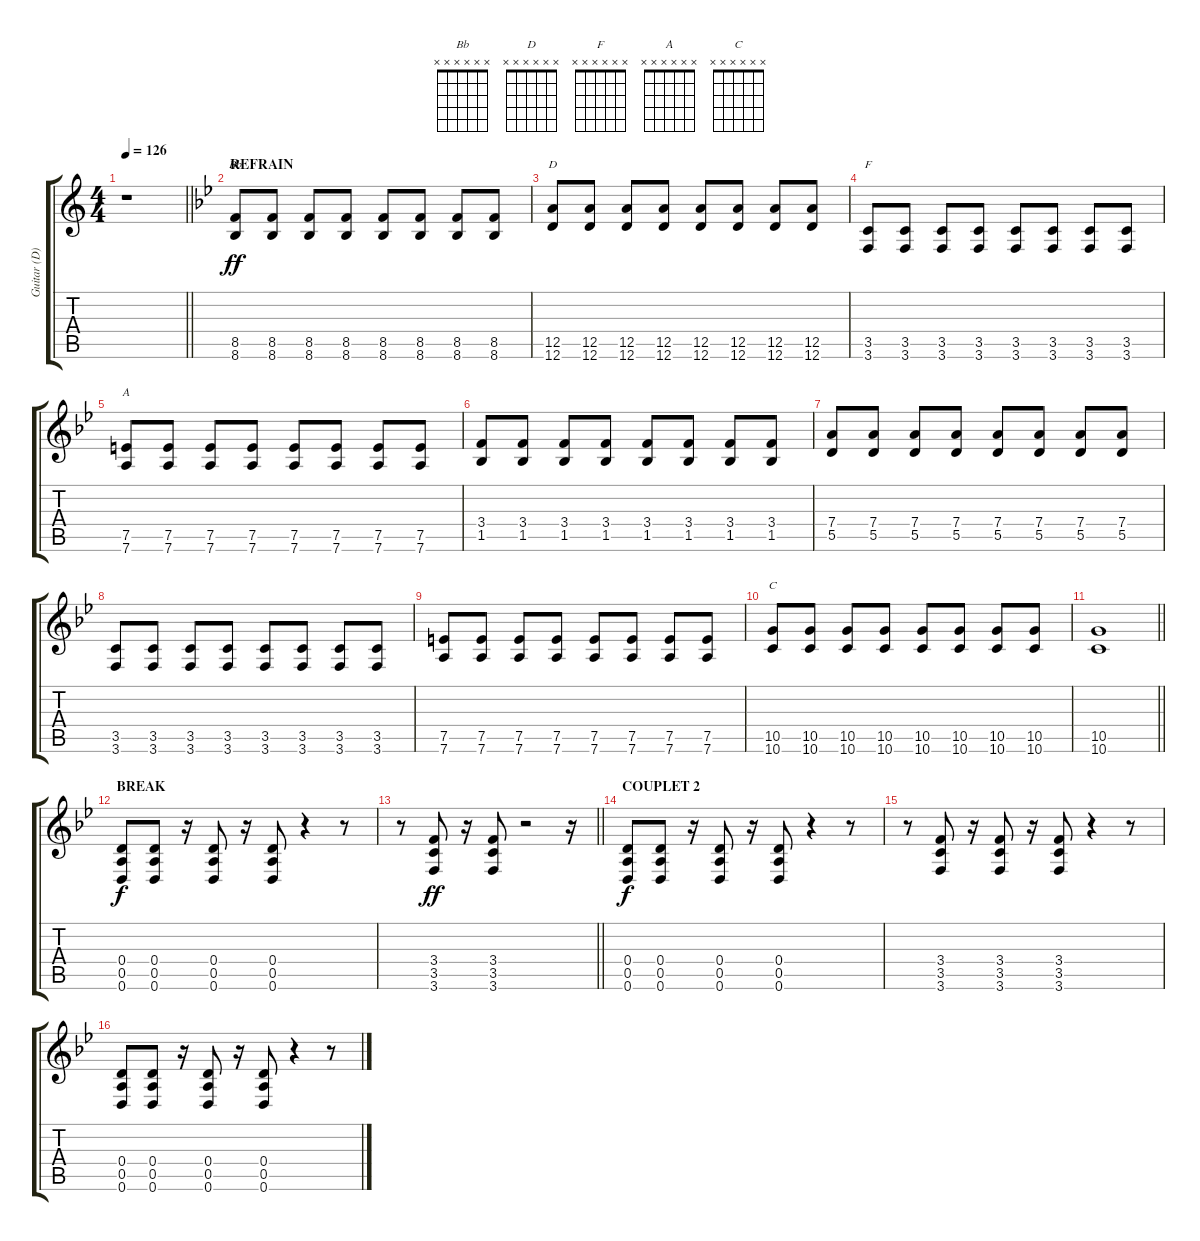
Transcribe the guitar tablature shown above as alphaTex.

\track ("Guitar (D)" "Guitar (D)") {instrument distortionguitar}
\staff {score tabs}
\tuning (E4 B3 G3 D3 A2 D2) {hide}
\chord ("Bb" x x x x x x)
\chord ("D" x x x x x x)
\chord ("F" x x x x x x)
\chord ("A" x x x x x x)
\chord ("C" x x x x x x)
\ts (4 4)
\tempo 126
\clef g2
\barLineRight lightlight
\ks c
r.1{dy f} |
\section ("" "REFRAIN")
\ks bb
(8.5 8.6).8{ch "Bb" dy ff} (8.5 8.6).8 (8.5 8.6).8 (8.5 8.6).8 (8.5 8.6).8 (8.5 8.6).8 (8.5 8.6).8 (8.5 8.6).8 |
(12.5 12.6).8{ch "D"} (12.5 12.6).8 (12.5 12.6).8 (12.5 12.6).8 (12.5 12.6).8 (12.5 12.6).8 (12.5 12.6).8 (12.5 12.6).8 |
(3.5 3.6).8{ch "F"} (3.5 3.6).8 (3.5 3.6).8 (3.5 3.6).8 (3.5 3.6).8 (3.5 3.6).8 (3.5 3.6).8 (3.5 3.6).8 |
(7.5 7.6).8{ch "A"} (7.5 7.6).8 (7.5 7.6).8 (7.5 7.6).8 (7.5 7.6).8 (7.5 7.6).8 (7.5 7.6).8 (7.5 7.6).8 |
(3.4 1.5).8 (3.4 1.5).8 (3.4 1.5).8 (3.4 1.5).8 (3.4 1.5).8 (3.4 1.5).8 (3.4 1.5).8 (3.4 1.5).8 |
(7.4 5.5).8 (7.4 5.5).8 (7.4 5.5).8 (7.4 5.5).8 (7.4 5.5).8 (7.4 5.5).8 (7.4 5.5).8 (7.4 5.5).8 |
(3.5 3.6).8 (3.5 3.6).8 (3.5 3.6).8 (3.5 3.6).8 (3.5 3.6).8 (3.5 3.6).8 (3.5 3.6).8 (3.5 3.6).8 |
(7.5 7.6).8 (7.5 7.6).8 (7.5 7.6).8 (7.5 7.6).8 (7.5 7.6).8 (7.5 7.6).8 (7.5 7.6).8 (7.5 7.6).8 |
(10.5 10.6).8{ch "C"} (10.5 10.6).8 (10.5 10.6).8 (10.5 10.6).8 (10.5 10.6).8 (10.5 10.6).8 (10.5 10.6).8 (10.5 10.6).8 |
\barLineRight lightlight
(10.5 10.6).1 |
\section ("" "BREAK")
(0.4 0.5 0.6).8{dy f} (0.4 0.5 0.6).8 r.16 (0.4 0.5 0.6).8 r.16 (0.4 0.5 0.6).8 r.4 r.8 |
\barLineRight lightlight
r.8 (3.4 3.5 3.6).8{dy ff} r.16 (3.4 3.5 3.6).8 r.2 r.16 |
\section ("" "COUPLET 2")
(0.4 0.5 0.6).8{dy f} (0.4 0.5 0.6).8 r.16 (0.4 0.5 0.6).8 r.16 (0.4 0.5 0.6).8 r.4 r.8 |
r.8 (3.4 3.5 3.6).8 r.16 (3.4 3.5 3.6).8 r.16 (3.4 3.5 3.6).8 r.4 r.8 |
(0.4 0.5 0.6).8 (0.4 0.5 0.6).8 r.16 (0.4 0.5 0.6).8 r.16 (0.4 0.5 0.6).8 r.4 r.8
